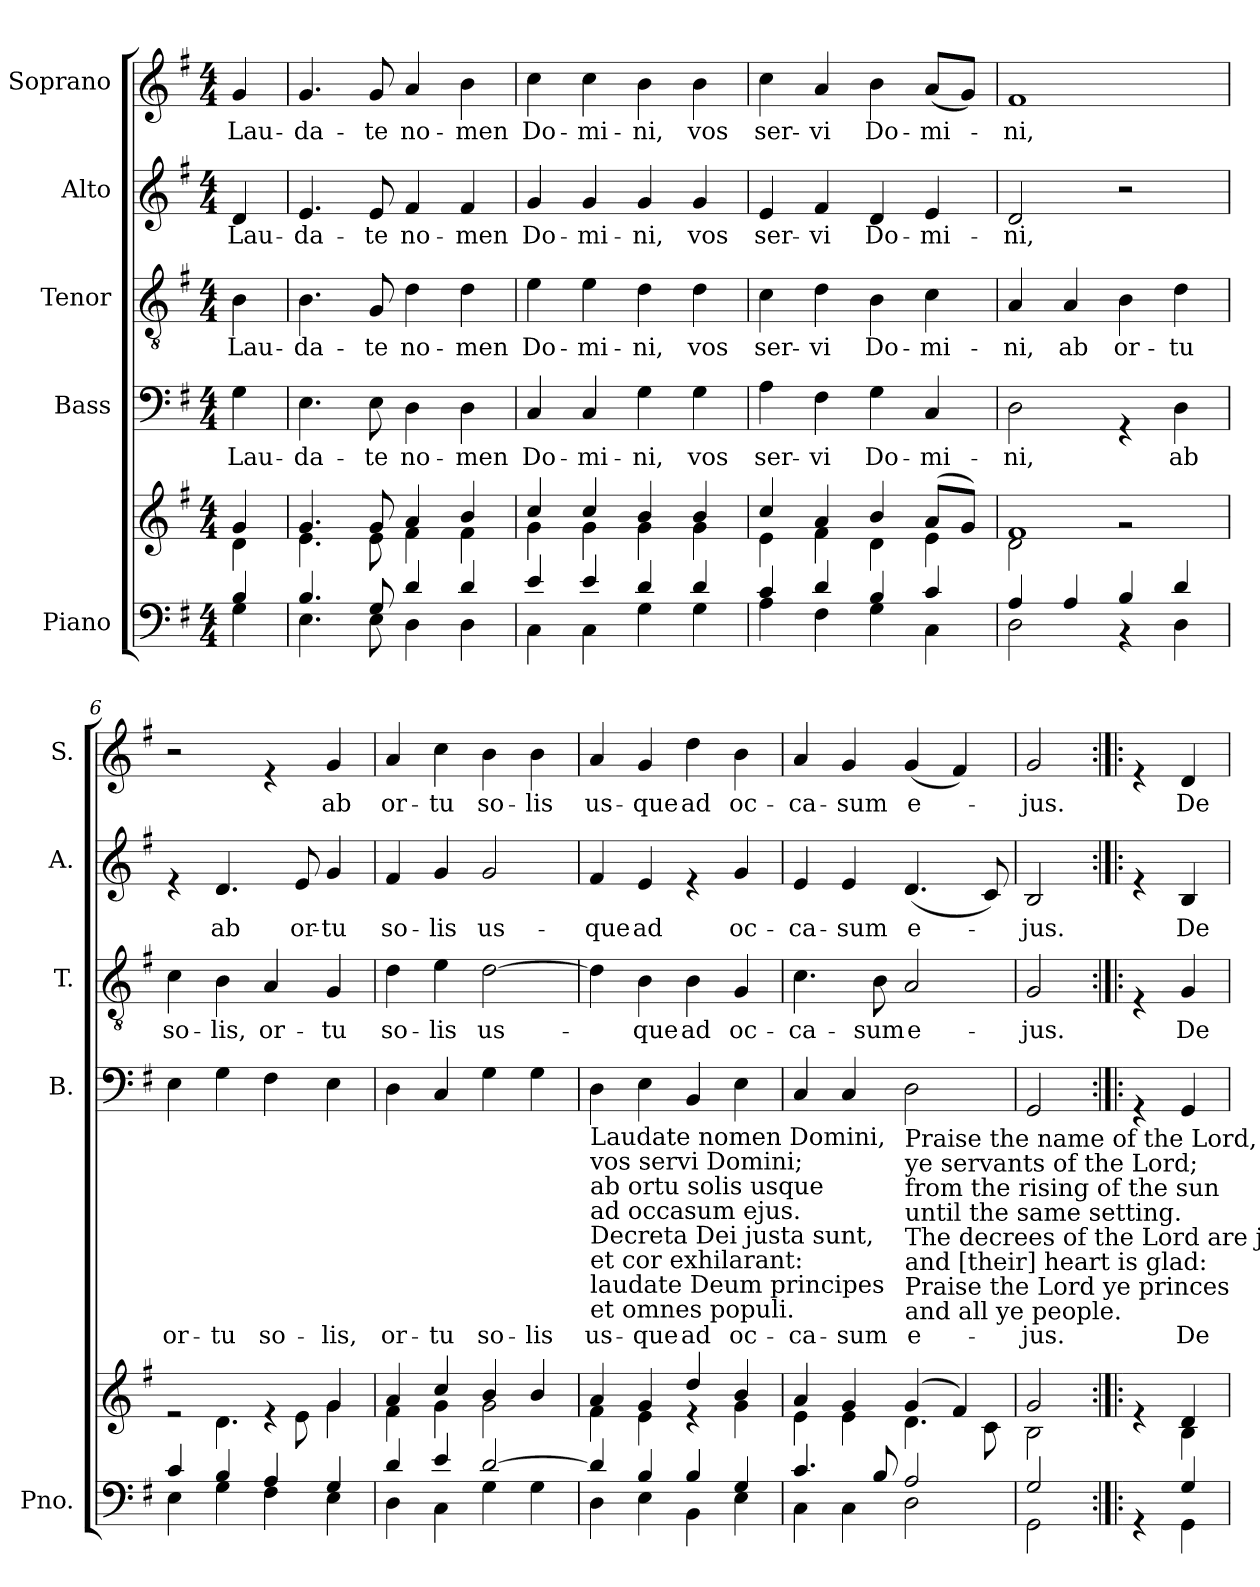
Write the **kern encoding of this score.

**kern	**kern	**kern	**text	**kern	**text	**kern	**text	**kern	**text
*part5	*part5	*part4	*part4	*part3	*part3	*part2	*part2	*part1	*part1
*staff6	*staff5	*staff4	*staff4	*staff3	*staff3	*staff2	*staff2	*staff1	*staff1
*I"Piano	*	*I"Bass	*	*I"Tenor	*	*I"Alto	*	*I"Soprano	*
*I'Pno.	*	*I'B.	*	*I'T.	*	*I'A.	*	*I'S.	*
*clefF4	*clefG2	*clefF4	*	*clefGv2	*	*clefG2	*	*clefG2	*
*k[f#]	*k[f#]	*k[f#]	*	*k[f#]	*	*k[f#]	*	*k[f#]	*
*G:	*G:	*G:	*	*G:	*	*G:	*	*G:	*
*M4/4	*M4/4	*M4/4	*	*M4/4	*	*M4/4	*	*M4/4	*
*MM120	*MM120	*MM120	*	*MM120	*	*MM120	*	*MM120	*
=1	=1	=1	=1	=1	=1	=1	=1	=1	=1
*^	*^	*	*	*	*	*	*	*	*
!	!	!	!	!	!LO:LY:b	!	!LO:LY:b	!	!LO:LY:b	!	!LO:LY:b
4B/	4G\	4g/	4d\	4G\	Lau-	4B\	Lau-	4d/	Lau-	4g/	Lau-
=2	=2	=2	=2	=2	=2	=2	=2	=2	=2	=2	=2
!	!	!	!	!	!LO:LY:b	!	!LO:LY:b	!	!LO:LY:b	!	!LO:LY:b
4.B/	4.E\	4.g/	4.e\	4.E\	-da-	4.B\	-da-	4.e/	-da-	4.g/	-da-
!	!	!	!	!	!LO:LY:b	!	!LO:LY:b	!	!LO:LY:b	!	!LO:LY:b
8G/	8E\	8g/	8e\	8E\	-te	8G/	-te	8e/	-te	8g/	-te
!	!	!	!	!	!LO:LY:b	!	!LO:LY:b	!	!LO:LY:b	!	!LO:LY:b
4d/	4D\	4a/	4f#\	4D\	no-	4d\	no-	4f#/	no-	4a/	no-
!	!	!	!	!	!LO:LY:b	!	!LO:LY:b	!	!LO:LY:b	!	!LO:LY:b
4d/	4D\	4b/	4f#\	4D\	-men	4d\	-men	4f#/	-men	4b\	-men
=3	=3	=3	=3	=3	=3	=3	=3	=3	=3	=3	=3
!	!	!	!	!	!LO:LY:b	!	!LO:LY:b	!	!LO:LY:b	!	!LO:LY:b
4e/	4C\	4cc/	4g\	4C/	Do-	4e\	Do-	4g/	Do-	4cc\	Do-
!	!	!	!	!	!LO:LY:b	!	!LO:LY:b	!	!LO:LY:b	!	!LO:LY:b
4e/	4C\	4cc/	4g\	4C/	-mi-	4e\	-mi-	4g/	-mi-	4cc\	-mi-
!	!	!	!	!	!LO:LY:b	!	!LO:LY:b	!	!LO:LY:b	!	!LO:LY:b
4d/	4G\	4b/	4g\	4G\	-ni,	4d\	-ni,	4g/	-ni,	4b\	-ni,
!	!	!	!	!	!LO:LY:b	!	!LO:LY:b	!	!LO:LY:b	!	!LO:LY:b
4d/	4G\	4b/	4g\	4G\	vos	4d\	vos	4g/	vos	4b\	vos
=4	=4	=4	=4	=4	=4	=4	=4	=4	=4	=4	=4
!	!	!	!	!	!LO:LY:b	!	!LO:LY:b	!	!LO:LY:b	!	!LO:LY:b
4c/	4A\	4cc/	4e\	4A\	ser-	4c\	ser-	4e/	-ser-	4cc\	ser-
!	!	!	!	!	!LO:LY:b	!	!LO:LY:b	!	!LO:LY:b	!	!LO:LY:b
4d/	4F#\	4a/	4f#\	4F#\	-vi	4d\	-vi	4f#/	-vi	4a/	-vi
!	!	!	!	!	!LO:LY:b	!	!LO:LY:b	!	!LO:LY:b	!	!LO:LY:b
4B/	4G\	4b/	4d\	4G\	Do-	4B\	Do-	4d/	Do-	4b\	Do-
!	!	!	!	!	!LO:LY:b	!	!LO:LY:b	!	!LO:LY:b	!	!LO:LY:b
4c/	4C\	(>8a/L	4e\	4C/	-mi-	4c\	-mi-	4e/	-mi-	(>8a/L	-mi-
.	.	8g/J)	.	.	.	.	.	.	.	8g/J)	.
=5	=5	=5	=5	=5	=5	=5	=5	=5	=5	=5	=5
!	!	!	!	!	!LO:LY:b	!	!LO:LY:b	!	!LO:LY:b	!	!LO:LY:b
4A/	2D\	1f#	2d\	2D\	-ni,	4A/	-ni,	2d/	ni,	1f#	-ni,
!	!	!	!	!	!	!	!LO:LY:b	!	!	!	!
4A/	.	.	.	.	.	4A/	ab	.	.	.	.
!	!	!	!	!	!	!	!LO:LY:b	!	!	!	!
4B/	4r	.	2rg	4rGG	.	4B\	or-	2r	.	.	.
!	!	!	!	!	!LO:LY:b	!	!LO:LY:b	!	!	!	!
4d/	4D\	.	.	4D\	ab	4d\	-tu	.	.	.	.
=6	=6	=6	=6	=6	=6	=6	=6	=6	=6	=6	=6
!	!	!	!	!	!LO:LY:b	!	!LO:LY:b	!	!	!	!
4c/	4E\	2re	4ryy	4E\	or-	4c\	so-	4re	.	2r	.
!	!	!	!	!	!LO:LY:b	!	!LO:LY:b	!	!LO:LY:b	!	!
4B/	4G\	.	4.d\	4G\	-tu	4B\	-lis,	4.d/	ab	.	.
!	!	!	!	!	!LO:LY:b	!	!LO:LY:b	!	!	!	!
4A/	4F#\	4re	.	4F#\	so-	4A/	or-	.	.	4re	.
!	!	!	!	!	!	!	!	!	!LO:LY:b	!	!
.	.	.	8e\	.	.	.	.	8e/	or-	.	.
!	!	!	!	!	!LO:LY:b	!	!LO:LY:b	!	!LO:LY:b	!	!LO:LY:b
4G/	4E\	4g/	4g\	4E\	-lis,	4G/	-tu	4g/	-tu	4g/	ab
!!LO:LB:g=z
=7	=7	=7	=7	=7	=7	=7	=7	=7	=7	=7	=7
!	!	!	!	!	!LO:LY:b	!	!LO:LY:b	!	!LO:LY:b	!	!LO:LY:b
4d/	4D\	4a/	4f#\	4D\	or-	4d\	so-	4f#/	so-	4a/	or-
!	!	!	!	!	!LO:LY:b	!	!LO:LY:b	!	!LO:LY:b	!	!LO:LY:b
4e/	4C\	4cc/	4g\	4C/	-tu	4e\	-lis	4g/	-lis	4cc\	-tu
!	!	!	!	!	!LO:LY:b	!	!LO:LY:b	!	!LO:LY:b	!	!LO:LY:b
[2d/	4G\	4b/	2g\	4G\	so-	[2d\	us-	2g/	us-	4b\	so-
!	!	!	!	!	!LO:LY:b	!	!	!	!	!	!LO:LY:b
.	4G\	4b/	.	4G\	-lis	.	.	.	.	4b\	-lis
=8	=8	=8	=8	=8	=8	=8	=8	=8	=8	=8	=8
!	!	!	!	!LO:TX:b:t=Laudate nomen Domini,	!	!	!	!	!	!	!
!	!	!	!	!LO:TX:b:t=vos servi Domini;	!	!	!	!	!	!	!
!	!	!	!	!LO:TX:b:t=ab ortu solis usque	!	!	!	!	!	!	!
!	!	!	!	!LO:TX:b:t=ad occasum ejus.	!	!	!	!	!	!	!
!	!	!	!	!LO:TX:b:t=Decreta Dei justa sunt,	!	!	!	!	!	!	!
!	!	!	!	!LO:TX:b:t=et cor exhilarant&colon;	!	!	!	!	!	!	!
!	!	!	!	!LO:TX:b:t=laudate Deum principes	!	!	!	!	!	!	!
!	!	!	!	!LO:TX:b:t=et omnes populi.	!	!	!	!	!	!	!
!	!	!	!	!	!LO:LY:b	!	!	!	!LO:LY:b	!	!LO:LY:b
4d/]	4D\	4a/	4f#\	4D\	us-	4d\]	.	4f#/	-que	4a/	-us-
!	!	!	!	!	!LO:LY:b	!	!LO:LY:b	!	!LO:LY:b	!	!LO:LY:b
4B/	4E\	4g/	4e\	4E\	-que	4B\	que	4e/	ad	4g/	-que
!	!	!	!	!	!LO:LY:b	!	!LO:LY:b	!	!	!	!LO:LY:b
4B/	4BB\	4dd/	4r	4BB/	ad	4B\	ad	4re	.	4dd\	ad
!	!	!	!	!	!LO:LY:b	!	!LO:LY:b	!	!LO:LY:b	!	!LO:LY:b
4G/	4E\	4b/	4g\	4E\	oc-	4G/	oc-	4g/	oc-	4b\	oc-
=9	=9	=9	=9	=9	=9	=9	=9	=9	=9	=9	=9
!	!	!	!	!	!LO:LY:b	!	!LO:LY:b	!	!LO:LY:b	!	!LO:LY:b
4.c/	4C\	4a/	4e\	4C/	-ca-	4.c\	-ca-	4e/	-ca-	4a/	-ca-
!	!	!	!	!	!LO:LY:b	!	!	!	!LO:LY:b	!	!LO:LY:b
.	4C\	4g/	4e\	4C/	-sum	.	.	4e/	-sum	4g/	-sum
!	!	!	!	!	!	!	!LO:LY:b	!	!	!	!
8B/	.	.	.	.	.	8B\	-sum	.	.	.	.
!	!	!	!	!LO:TX:b:t=Praise the name of the Lord,	!	!	!	!	!	!	!
!	!	!	!	!LO:TX:b:t=ye servants of the Lord;	!	!	!	!	!	!	!
!	!	!	!	!LO:TX:b:t=from the rising of the sun	!	!	!	!	!	!	!
!	!	!	!	!LO:TX:b:t=until the same setting.	!	!	!	!	!	!	!
!	!	!	!	!LO:TX:b:t=The decrees of the Lord are just,	!	!	!	!	!	!	!
!	!	!	!	!LO:TX:b:t=and [their] heart is glad&colon;	!	!	!	!	!	!	!
!	!	!	!	!LO:TX:b:t=Praise the Lord ye princes	!	!	!	!	!	!	!
!	!	!	!	!LO:TX:b:t=and all ye people.	!	!	!	!	!	!	!
!	!	!	!	!	!LO:LY:b	!	!LO:LY:b	!	!LO:LY:b	!	!LO:LY:b
2A/	2D\	(>4g/	4.d\	2D\	e-	2A/	e-	(>4.d/	e-	(>4g/	e-
.	.	4f#/)	.	.	.	.	.	.	.	4f#/)	.
.	.	.	8c\	.	.	.	.	8c/)	.	.	.
=10	=10	=10	=10	=10	=10	=10	=10	=10	=10	=10	=10
!	!	!	!	!	!LO:LY:b	!	!LO:LY:b	!	!LO:LY:b	!	!LO:LY:b
2G/	2GG\	2g/	2B\	2GG/	-jus.	2G/	-jus.	2B/	-jus.	2g/	-jus.
=11:|!|:	=11:|!|:	=11:|!|:	=11:|!|:	=11:|!|:	=11:|!|:	=11:|!|:	=11:|!|:	=11:|!|:	=11:|!|:	=11:|!|:	=11:|!|:
4rGG	4ryy	4re	4ryy	4rGG	.	4rE	.	4re	.	4re	.
!	!	!	!	!	!LO:LY:b	!	!LO:LY:b	!	!LO:LY:b	!	!LO:LY:b
4G/	4GG\	4d/	4B\	4GG/	De-	4G/	De-	4B/	De-	4d/	De-
*v	*v	*	*	*	*	*	*	*	*	*	*
*	*v	*v	*	*	*	*	*	*	*	*
=	=	=	=	=	=	=	=	=	=
*-	*-	*-	*-	*-	*-	*-	*-	*-	*-
